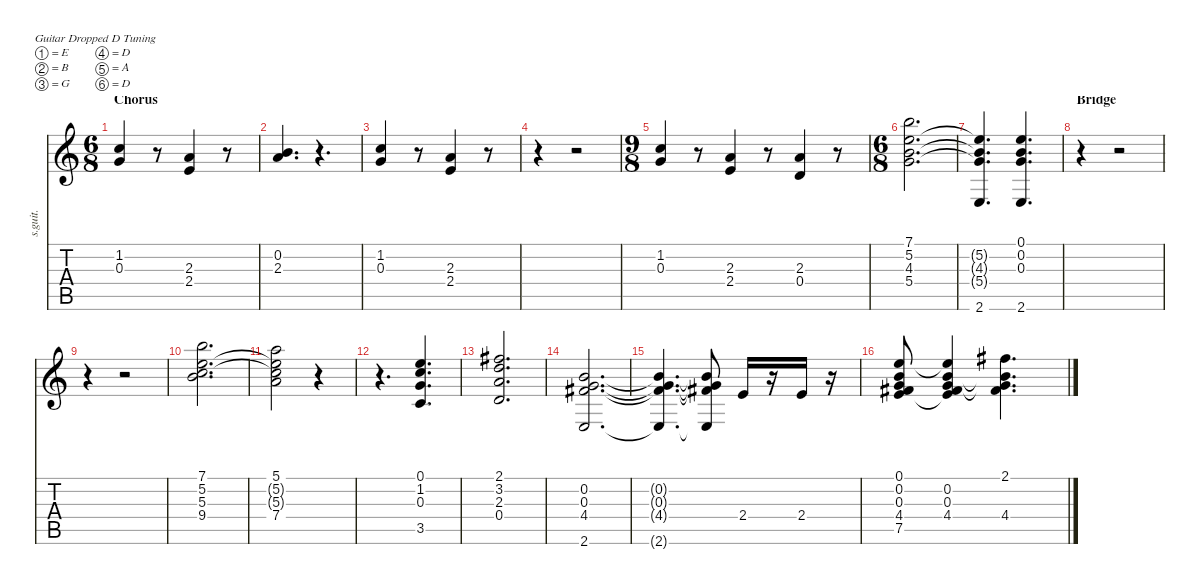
\defaultSystemsLayout 4
\hideDynamics
\bracketExtendMode nobrackets
\track ("Micheal Kamen - Horn" "s.guit.") {instrument frenchhorn}
\staff {score tabs}
\tuning (E4 B3 G3 D3 A2 D2)
\displaytranspose 12
\ts (6 8)
\section ("" "Chorus")
\tempo (71 hide)
\clef g2
\ks c
(1.2 0.3).4{lyrics (0 "") lyrics (1 "") lyrics (2 "") lyrics (3 "") lyrics (4 "") dy mf} r.8 (2.3 2.4).4{lyrics (0 "") lyrics (1 "") lyrics (2 "") lyrics (3 "") lyrics (4 "")} r.8 |
(0.2 2.3).4{d lyrics (0 "") lyrics (1 "") lyrics (2 "") lyrics (3 "") lyrics (4 "")} r.4{d} |
(1.2 0.3).4{lyrics (0 "") lyrics (1 "") lyrics (2 "") lyrics (3 "") lyrics (4 "")} r.8 (2.3 2.4).4{lyrics (0 "") lyrics (1 "") lyrics (2 "") lyrics (3 "") lyrics (4 "")} r.8 |
r.4 r.2 |
\ts (9 8)
\beaming (8 2 2 2 2)
(1.2 0.3).4{lyrics (0 "") lyrics (1 "") lyrics (2 "") lyrics (3 "") lyrics (4 "")} r.8 (2.3 2.4).4{lyrics (0 "") lyrics (1 "") lyrics (2 "") lyrics (3 "") lyrics (4 "")} r.8 (2.3 0.4).4{lyrics (0 "") lyrics (1 "") lyrics (2 "") lyrics (3 "") lyrics (4 "")} r.8 |
\ts (6 8)
\beaming (8 2 2 2 2)
(7.1 5.2 4.3 5.4).2{d lyrics (0 "") lyrics (1 "") lyrics (2 "") lyrics (3 "") lyrics (4 "")} |
(5.2{t} 4.3{t} 5.4{t} 2.6).4{d lyrics (0 "") lyrics (1 "") lyrics (2 "") lyrics (3 "") lyrics (4 "")} (0.1 0.2 0.3 2.6).4{d lyrics (0 "") lyrics (1 "") lyrics (2 "") lyrics (3 "") lyrics (4 "")} |
\section ("" "Bridge")
r.4 r.2 |
r.4 r.2 |
(7.1 5.2 5.3 9.4).2{d lyrics (0 "") lyrics (1 "") lyrics (2 "") lyrics (3 "") lyrics (4 "")} |
(5.1 5.2{t} 5.3{t} 7.4).2{lyrics (0 "") lyrics (1 "") lyrics (2 "") lyrics (3 "") lyrics (4 "")} r.4 |
r.4{d} (0.1 1.2 0.3 3.5).4{d lyrics (0 "") lyrics (1 "") lyrics (2 "") lyrics (3 "") lyrics (4 "")} |
(2.1{acc #} 3.2 2.3 0.4).2{d lyrics (0 "") lyrics (1 "") lyrics (2 "") lyrics (3 "") lyrics (4 "")} |
(0.2 0.3 4.4{acc #} 2.6).2{d lyrics (0 "") lyrics (1 "") lyrics (2 "") lyrics (3 "") lyrics (4 "")} |
(0.2{t} 0.3{t} 4.4{t acc #} 2.6{t}).4{d lyrics (0 "") lyrics (1 "") lyrics (2 "") lyrics (3 "") lyrics (4 "")} (0.2{t} 0.3{t} 4.4{t acc #} 2.6{t}).8{lyrics (0 "") lyrics (1 "") lyrics (2 "") lyrics (3 "") lyrics (4 "")} 2.4.16{lyrics (0 "") lyrics (1 "") lyrics (2 "") lyrics (3 "") lyrics (4 "")} r.16 2.4.16{lyrics (0 "") lyrics (1 "") lyrics (2 "") lyrics (3 "") lyrics (4 "")} r.16 |
(0.1 0.2 0.3 4.4{acc #} 7.5).8{lyrics (0 "") lyrics (1 "") lyrics (2 "") lyrics (3 "") lyrics (4 "")} (0.1{t} 0.2 0.3 4.4{acc #} 7.5{t}).4{lyrics (0 "") lyrics (1 "") lyrics (2 "") lyrics (3 "") lyrics (4 "")} (2.1{acc #} 0.2{t} 0.3{t} 4.4{acc #}).4{d lyrics (0 "") lyrics (1 "") lyrics (2 "") lyrics (3 "") lyrics (4 "")}
